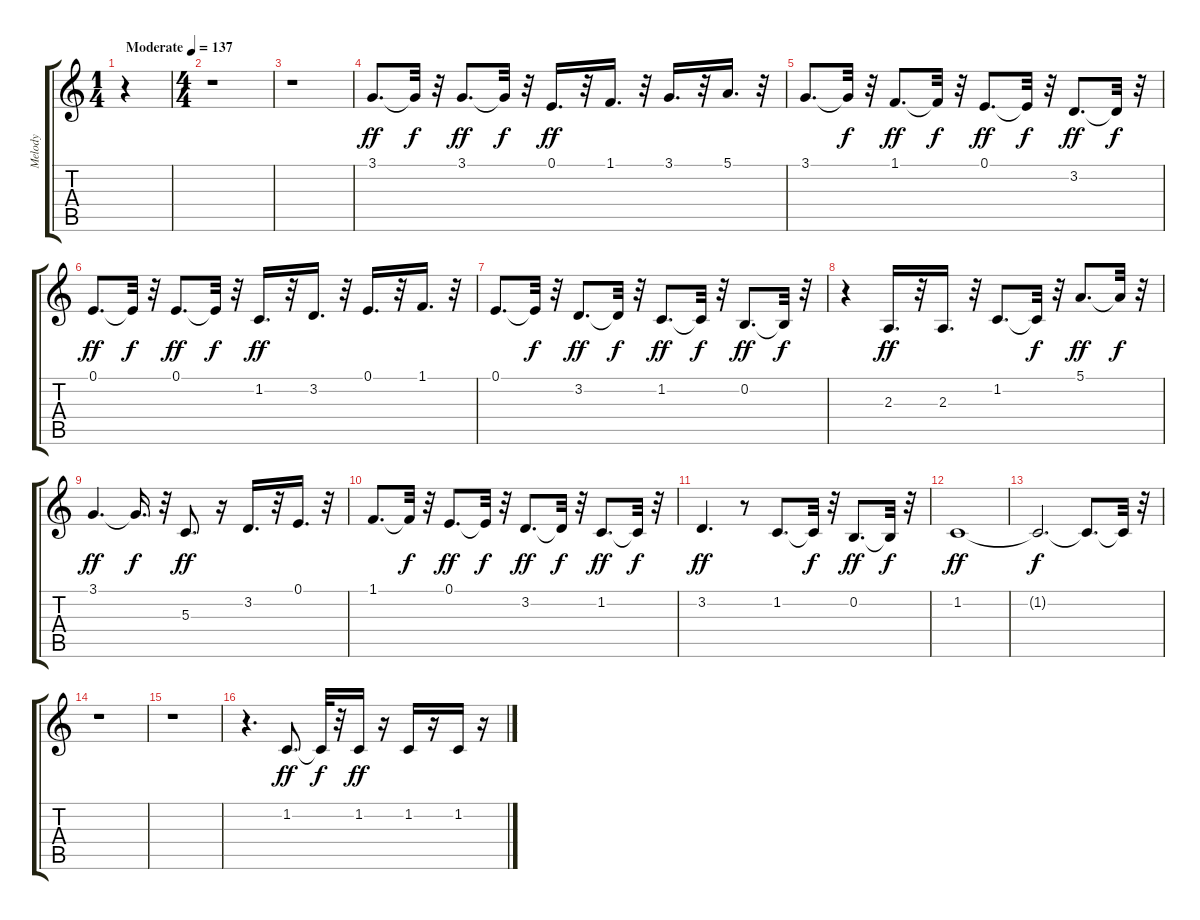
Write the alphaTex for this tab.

\track ("Melody" "Melody") {mute instrument altosax}
\staff {score tabs}
\tuning (E4 B3 G3 D3 A2 E2) {hide}
\ts (1 4)
\tempo (137 "Moderate")
\clef g2
\ks c
r.4{dy ff instrument altosax} |
\ts (4 4)
r.1 |
r.1 |
3.1.8{d} 3.1{t}.32{dy f} r.32 3.1.8{d dy ff} 3.1{t}.32{dy f} r.32 0.1.16{d dy ff} r.32 1.1.16{d} r.32 3.1.16{d} r.32 5.1.16{d} r.32 |
3.1.8{d} 3.1{t}.32{dy f} r.32 1.1.8{d dy ff} 1.1{t}.32{dy f} r.32 0.1.8{d dy ff} 0.1{t}.32{dy f} r.32 3.2.8{d dy ff} 3.2{t}.32{dy f} r.32 |
0.1.8{d dy ff} 0.1{t}.32{dy f} r.32 0.1.8{d dy ff} 0.1{t}.32{dy f} r.32 1.2.16{d dy ff} r.32 3.2.16{d} r.32 0.1.16{d} r.32 1.1.16{d} r.32 |
0.1.8{d} 0.1{t}.32{dy f} r.32 3.2.8{d dy ff} 3.2{t}.32{dy f} r.32 1.2.8{d dy ff} 1.2{t}.32{dy f} r.32 0.2.8{d dy ff} 0.2{t}.32{dy f} r.32 |
r.4 2.3.16{d dy ff} r.32 2.3.16{d} r.32 1.2.8{d} 1.2{t}.32{dy f} r.32 5.1.8{d dy ff} 5.1{t}.32{dy f} r.32 |
3.1.4{d dy ff} 3.1{t}.16{d dy f} r.32 5.3.8{d dy ff} r.16 3.2.16{d} r.32 0.1.16{d} r.32 |
1.1.8{d} 1.1{t}.32{dy f} r.32 0.1.8{d dy ff} 0.1{t}.32{dy f} r.32 3.2.8{d dy ff} 3.2{t}.32{dy f} r.32 1.2.8{d dy ff} 1.2{t}.32{dy f} r.32 |
3.2.4{d dy ff} r.8 1.2.8{d} 1.2{t}.32{dy f} r.32 0.2.8{d dy ff} 0.2{t}.32{dy f} r.32 |
1.2.1{dy ff} |
1.2{t}.2{d dy f} 1.2{t}.8{d} 1.2{t}.32 r.32 |
r.1 |
r.1 |
r.4{d} 1.2.8{d dy ff} 1.2{t}.32{dy f} r.32 1.2.16{dy ff} r.16 1.2.16 r.16 1.2.16 r.16
